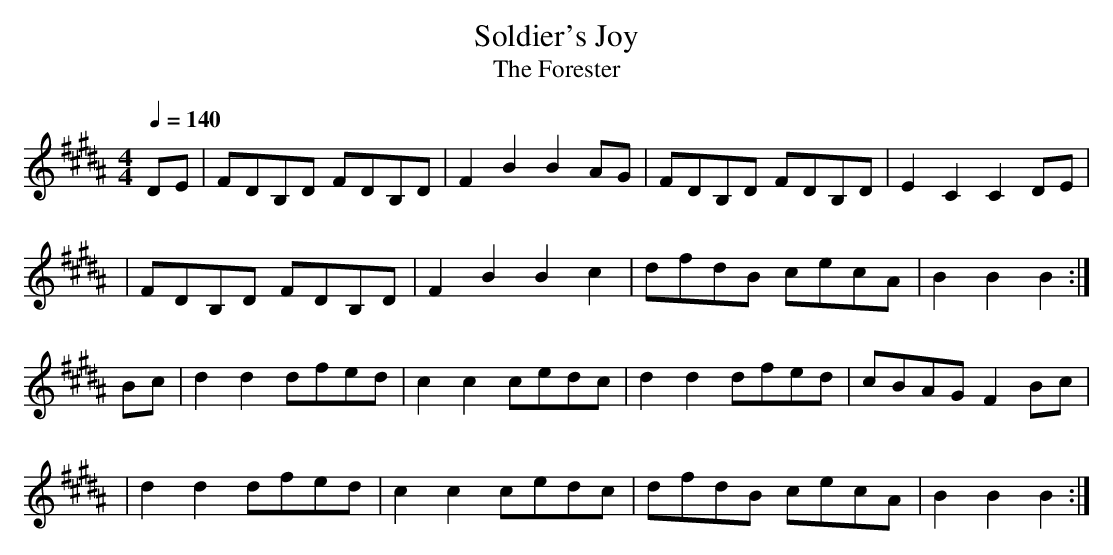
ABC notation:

X:1
T:Soldier's Joy
T:The Forester
M:4/4
L:1/8
Q:1/4=140
K:Bmaj
DE | FDB,D FDB,D|F2 B2 B2 AG| FDB,D FDB,D| E2C2 C2 DE|
| FDB,D FDB,D|F2 B2 B2 c2 | dfdB cecA| B2 B2 B2 :|
Bc | d2 d2 dfed| c2 c2 cedc| d2 d2 dfed | cBAG F2 Bc|
| d2 d2 dfed| c2 c2 cedc| dfdB cecA| B2 B2 B2 :|
